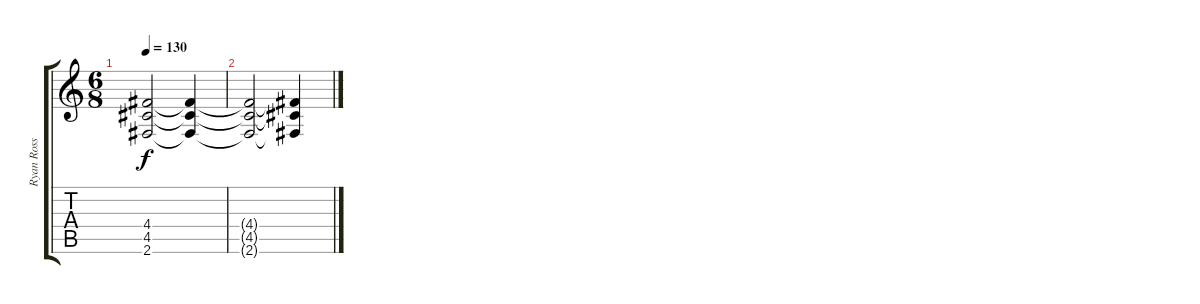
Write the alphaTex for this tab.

\track ("Ryan Ross (Guitar)" "Ryan Ross ") {instrument overdrivenguitar}
\staff {score tabs}
\tuning (E4 B3 G3 D3 A2 E2) {hide}
\ts (6 8)
\tempo 130
\clef g2
\ks c
(4.4{t} 4.5{t} 2.6{t}).2{dy f} (4.4{t} 4.5{t} 2.6{t}).4 |
(4.4{t} 4.5{t} 2.6{t}).2 (4.4{t} 4.5{t} 2.6{t}).4
